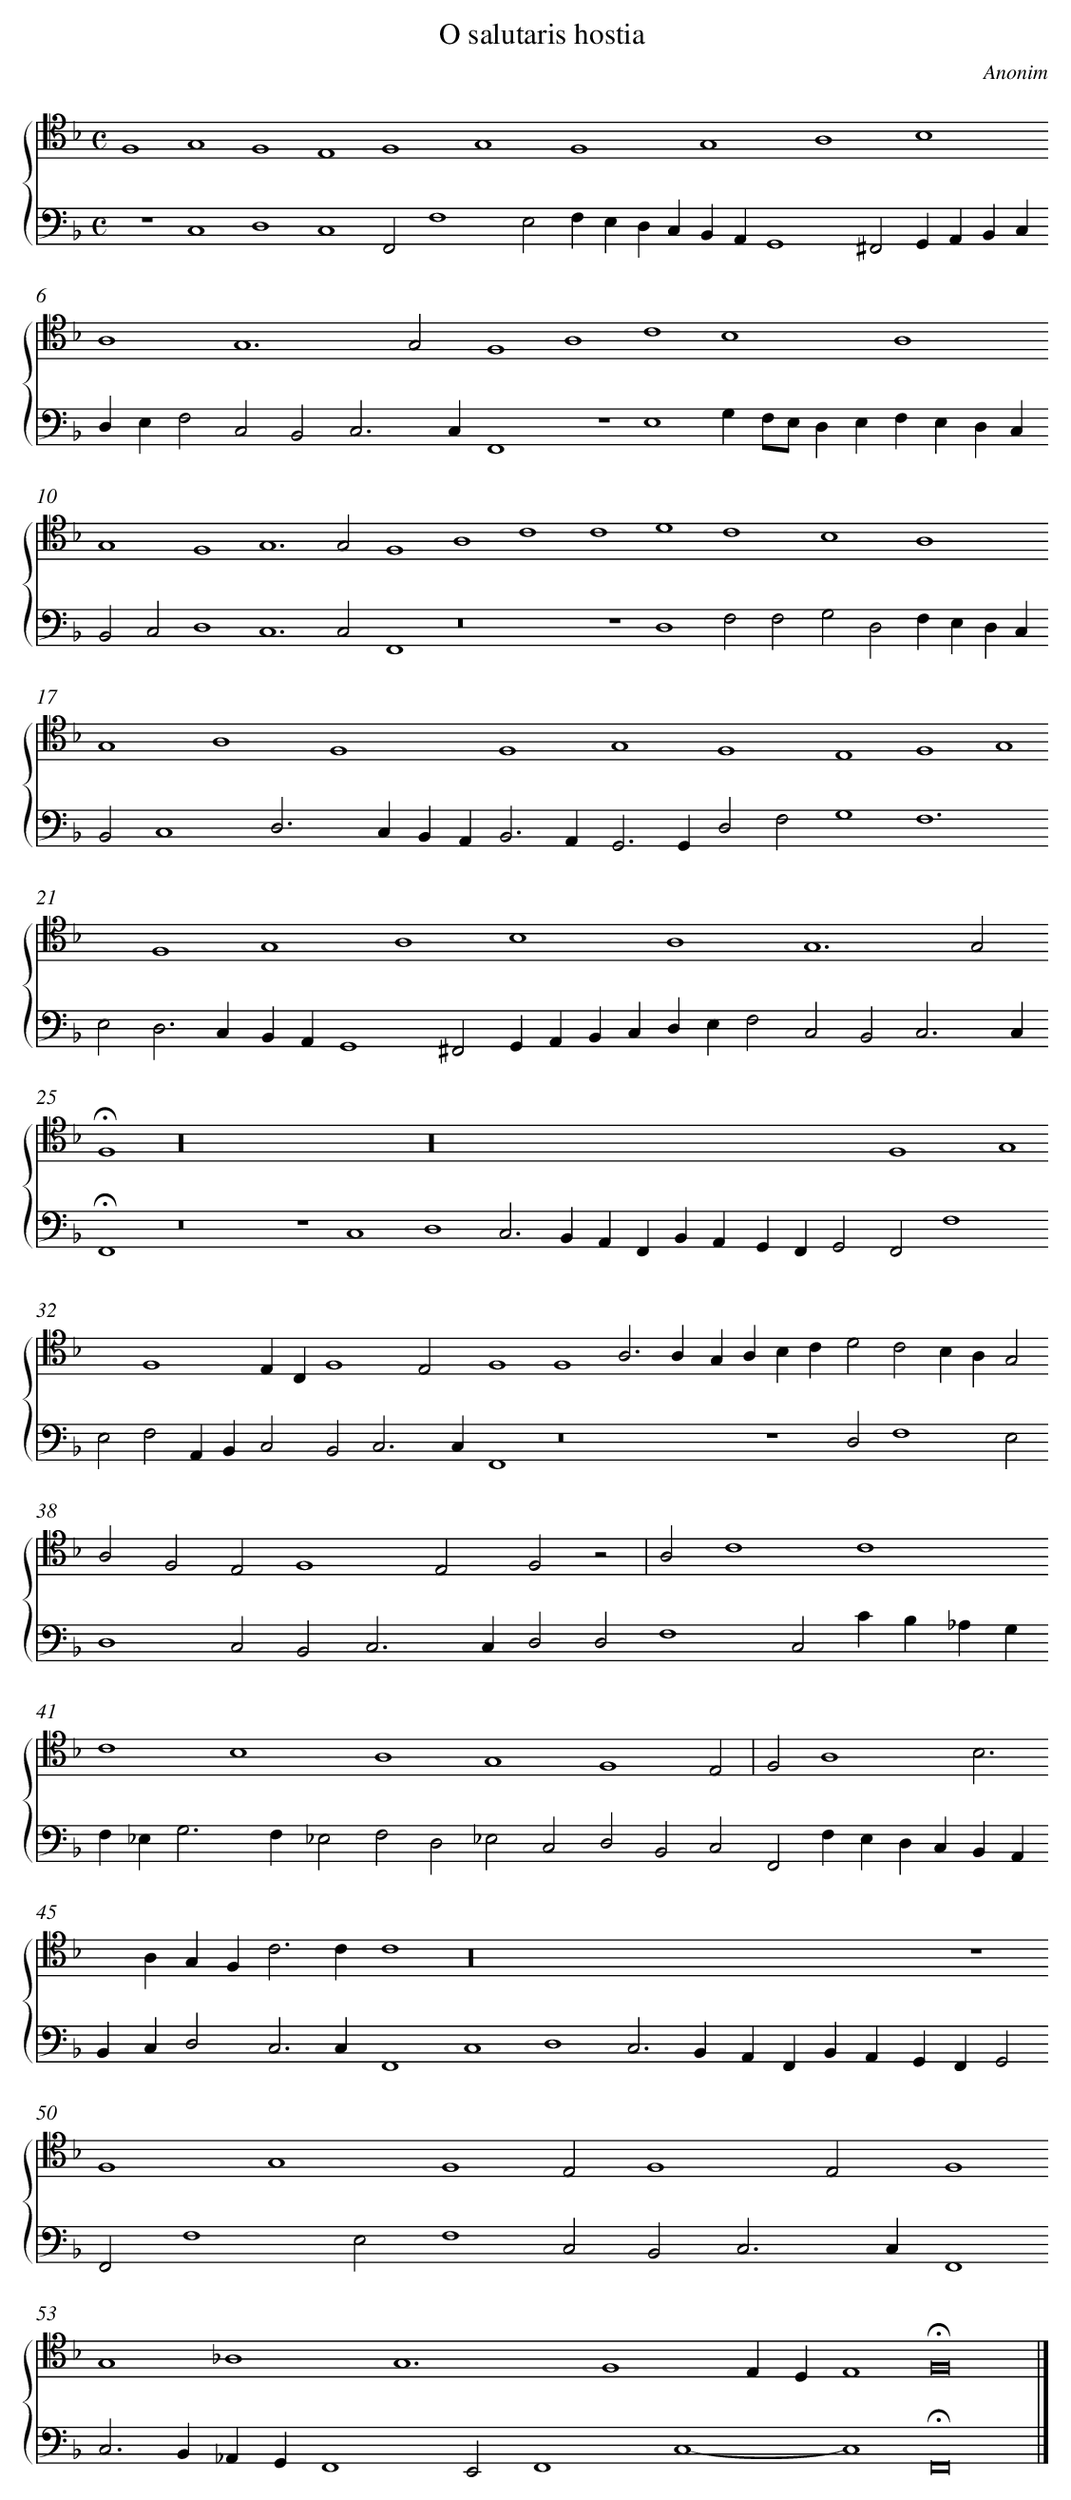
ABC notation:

X:1
T: O salutaris hostia
C: Anonim
L: 1/4
M: C
%%staves {1 2}
V: 1 clef=tenor
V: 2 clef=bass
K: F
[V:1] F,4G,4 [|]
[V:2] z4C,4 [|]
[V:1] F,4E,4 [|]
[V:2] D,4C,4 [|]
[V:1] F,4G,4 [|]
[V:2] F,,2F,4E,2 [|]
[V:1] F,4G,4 [|]
[V:2] F,E,D,C,B,,A,,G,,4 [|]
[V:1] A,4B,4 [|]
[V:2] ^F,,2G,,A,,B,,C, [|]
[V:1] A,4G,6 [|]
[V:2] D,E,F,2C,2B,,2 [|]
[V:1] G,2F,4 [|]
[V:2] C,2>C,2F,,4 [|]
[V:1] A,4C4 [|]
[V:2] z4E,4 [|]
[V:1] B,4A,4 [|]
[V:2] G,F,/E,/D,E,F,E,D,C, [|]
[V:1] G,4F,4 [|]
[V:2] B,,2C,2D,4 [|]
[V:1] G,6G,2 [|]
[V:2] C,6C,2 [|]
[V:1] F,4A,4 [|]
[V:2] F,,4z8 [|]
[V:1] C4C4 [|]
[V:2] z4 [|]
[V:1] D4C4 [|]
[V:2] D,4F,2F,2 [|]
[V:1] B,4A,4 [|]
[V:2] G,2D,2F,E,D,C, [|]
[V:1] G,4A,4 [|]
[V:2] B,,2C,4D,3 [|]
[V:1] F,4F,4 [|]
[V:2] C,B,,A,,2<B,,2A,, [|]
[V:1] G,4F,4 [|]
[V:2] G,,2>G,,2D,2F,2 [|]
[V:1] E,4F,4 [|]
[V:2] G,4F,6 [|]
[V:1] G,4F,4 [|]
[V:2] E,2D,3C, [|]
[V:1] G,4A,4 [|]
[V:2] B,,A,,G,,4^F,,2 [|]
[V:1] B,4A,4 [|]
[V:2] G,,A,,B,,C,D,E,F,2 [|]
[V:1] G,6G,2 [|]
[V:2] C,2B,,2C,3C, [|]
[V:1] !fermata!F,4z16 [|]
[V:2] !fermata!F,,4z8 [|]
[V:1]  [|]
[V:2] z4 [|]
[V:1] z16 [|]
[V:2] C,4D,4 [|]
[V:1]  [|]
[V:2] C,2>B,,2A,,F,,B,,A,, [|]
[V:1] F,4 [|]
[V:2] G,,F,,G,,2F,,2F,4 [|]
[V:1] G,4F,4 [|]
[V:2] E,2F,2A,,B,, [|]
[V:1] E,C,F,4E,2 [|]
[V:2] C,2B,,2C,3C, [|]
[V:1] F,4F,4 [|]
[V:2] F,,4z8 [|]
[V:1] A,2>A,2G,A,B,C [|]
[V:2] z4 [|]
[V:1] D2C2B,A,G,2 [|]
[V:2] D,2F,4E,2 [|]
[V:1] A,2F,2E,2F,4 [|]
[V:2] D,4C,2B,,2 [|]
[V:1] E,2F,2z2 |
[V:2] C,2>C,2D,2D,2 [|]
[V:1] A,2C4C4 [|]
[V:2] F,4C,2CB, [|]
[V:1] C4B,4 [|]
[V:2] _A,G,F,_E,2<G,2F, [|]
[V:1] A,4G,4 [|]
[V:2] _E,2F,2D,2_E,2 [|]
[V:1] F,4E,2 |
[V:2] C,2D,2B,,2C,2 [|]
[V:1] F,2A,4B,3 [|]
[V:2] F,,2F,E,D,C,B,,A,, [|]
[V:1] A,G,F,2<C2C [|]
[V:2] B,,C,D,2C,3C, [|]
[V:1] C4z16 [|]
[V:2] F,,4C,4 [|]
[V:1]  [|]
[V:2] D,4C,3B,, [|]
[V:1] z4 [|]
[V:2] A,,F,,B,,A,,G,,F,,G,,2 [|]
[V:1] F,4G,4 [|]
[V:2] F,,2F,4E,2 [|]
[V:1] F,4E,2F,4 [|]
[V:2] F,4C,2B,,2 [|]
[V:1] E,2F,4 [|]
[V:2] C,2>C,2F,,4 [|]
[V:1] G,4_A,4 [|]
[V:2] C,2>B,,2_A,,G,,F,,4 [|]
[V:1] G,6F,4 [|]
[V:2] E,,2F,,4 [|]
[V:1] E,D,E,4 [|]
[V:2] C,4-C,4 [|]
[V:1] !fermata!F,8 |]
[V:2] !fermata!F,,8 |]
